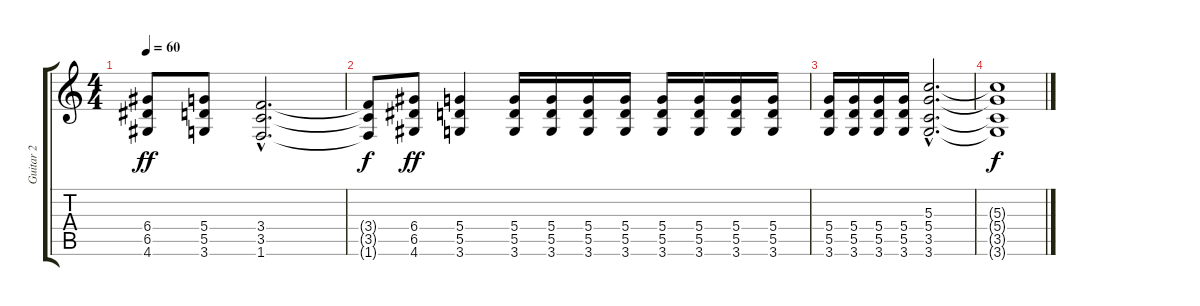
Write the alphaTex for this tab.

\track ("Guitar 2" "Guitar 2") {instrument distortionguitar}
\staff {score tabs}
\tuning (E4 B3 G3 D3 A2 E2) {hide}
\ts (4 4)
\tempo 60
\clef g2
\ks c
(6.4 6.5 4.6).8{dy ff} (5.4 5.5 3.6).8 (3.4{hac} 3.5{hac} 1.6{hac}).2{d} |
(3.4{t} 3.5{t} 1.6{t}).8{dy f} (6.4 6.5 4.6).8{dy ff} (5.4 5.5 3.6).4 (5.4 5.5 3.6).16 (5.4 5.5 3.6).16 (5.4 5.5 3.6).16 (5.4 5.5 3.6).16 (5.4 5.5 3.6).16 (5.4 5.5 3.6).16 (5.4 5.5 3.6).16 (5.4 5.5 3.6).16 |
(5.4 5.5 3.6).16 (5.4 5.5 3.6).16 (5.4 5.5 3.6).16 (5.4 5.5 3.6).16 (5.3{hac} 5.4{hac} 3.5{hac} 3.6{hac}).2{d} |
(5.3{t} 5.4{t} 3.5{t} 3.6{t}).1{dy f}
